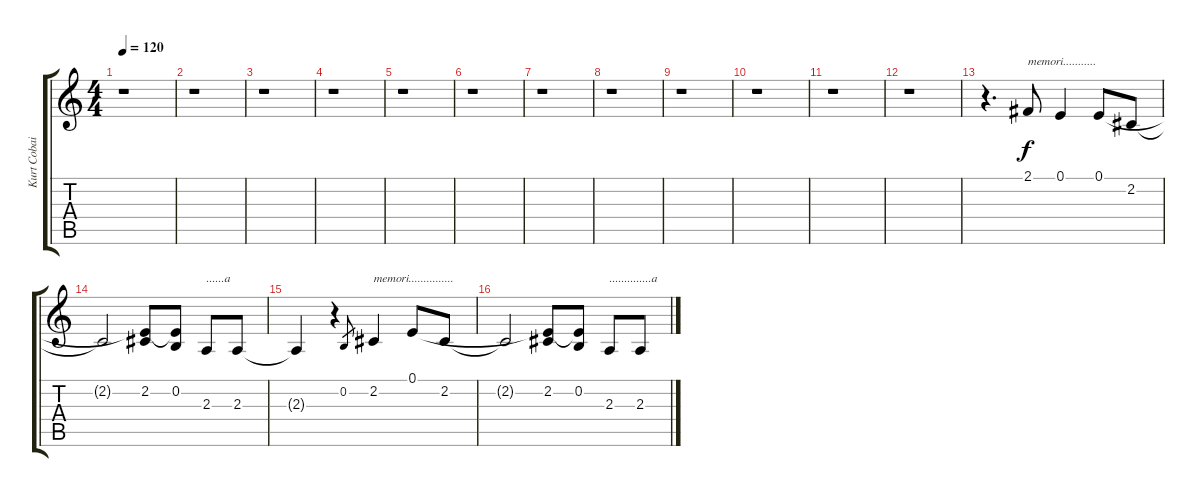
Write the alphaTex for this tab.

\track ("Kurt Cobain : Voice" "Kurt Cobai") {instrument tenorsax}
\staff {score tabs}
\tuning (E4 B3 G3 D3 A2 E2) {hide}
\ts (4 4)
\tempo 120
\clef g2
\ks c
r.1{dy f} |
r.1 |
r.1 |
r.1 |
r.1 |
r.1 |
r.1 |
r.1 |
r.1 |
r.1 |
r.1 |
r.1 |
r.4{d} 2.1.8{txt "memori..........."} 0.1.4 0.1.8 2.2.8 |
2.2{t}.2 (0.1{t} 2.2).8 (0.1{t} 0.2).8 2.3.8{txt "......a"} 2.3.8 |
2.3{t}.4 r.4 0.2.8{gr} 2.2.4{txt "memori..............."} 0.1.8 2.2.8 |
2.2{t}.2 (0.1{t} 2.2).8 (0.1{t} 0.2).8 2.3.8{txt "..............a"} 2.3.8
